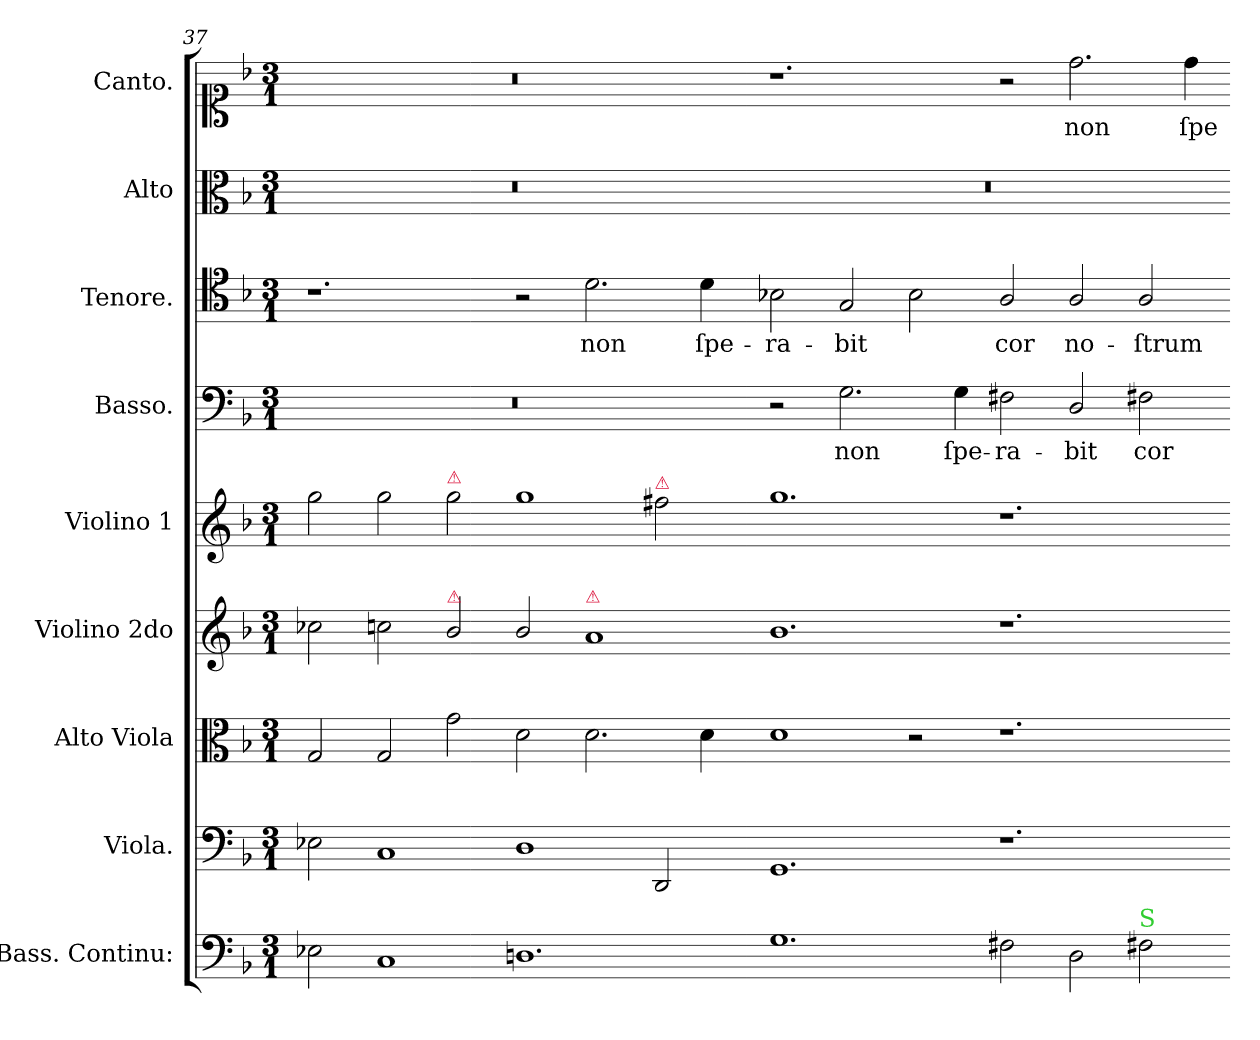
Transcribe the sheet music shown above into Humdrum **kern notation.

**kern	**kern	**kern	**kern	**kern	**kern	**text	**kern	**text	**kern	**kern	**text
*part9	*part8	*part7	*part6	*part5	*part4	*part4	*part3	*part3	*part2	*part1	*part1
*staff9	*staff8	*staff7	*staff6	*staff5	*staff4	*staff4	*staff3	*staff3	*staff2	*staff1	*staff1
*I"Bass. Continu:	*I"Viola.	*I"Alto Viola	*I"Violino 2do	*I"Violino 1	*I"Basso.	*	*I"Tenore.	*	*I"Alto	*I"Canto.	*
*	*I'vla	*I'a-vla	*I'vl2	*I'vl1	*I'B	*	*I'T	*	*I'A	*	*
*clefF4	*clefF4	*clefC3	*clefG2	*clefG2	*clefF4	*	*clefC4	*	*clefC3	*clefC1	*
*k[b-]	*k[b-]	*k[b-]	*k[b-]	*k[b-]	*k[b-]	*	*k[b-]	*	*k[b-]	*k[b-]	*
*M3/1	*M3/1	*M3/1	*M3/1	*M3/1	*M3/1	*	*M3/1	*	*M3/1	*M3/1	*
=37	=37	=37	=37	=37	=37	=37	=37	=37	=37	=37	=37
2E-X\	2E-X\	2G/	2cc-X\	2gg\	1%3r	.	1.r	.	1%3r	1%3r	.
1C	1C	2G/	2ccn\	2gg\	.	.	.	.	.	.	.
!	!	!	!	!LO:TX:a:color=crimson:t=⚠	!	!	!	!	!	!	!
!	!	!	!LO:TX:a:color=crimson:t=⚠	!	!	!	!	!	!	!	!
.	.	2g\	2b-/	2gg\	.	.	.	.	.	.	.
1.Dn	1D	2d\	2b-/	1gg	.	.	2r	.	.	.	.
!	!	!	!LO:TX:a:color=crimson:t=⚠	!	!	!	!	!	!	!	!
.	.	2.d\	1a	.	.	.	2.d\	non	.	.	.
!	!	!	!	!LO:TX:a:color=crimson:t=⚠	!	!	!	!	!	!	!
.	2DD/	.	.	2ff#X\	.	.	.	.	.	.	.
.	.	4d\	.	.	.	.	4d\	ſpe-	.	.	.
=38-	=38-	=38-	=38-	=38-	=38-	=38-	=38-	=38-	=38-	=38-	=38-
1.G	1.GG	1d	1.b-	1.gg	2r	.	2B-X\	-ra-	1%3r	1.r	.
.	.	.	.	.	2.G\	non	2G/	-bit	.	.	.
.	.	2r	.	.	.	.	2B-\	.	.	.	.
.	.	.	.	.	4G\	ſpe-	.	.	.	.	.
2F#X\	1.r	1.r	1.r	1.r	2F#X\	-ra-	2A/	cor	.	2r	.
2D\	.	.	.	.	2D/	-bit	2A/	no-	.	2.dd\	non
!LO:TX:a:color=limegreen:t=S	!	!	!	!	!	!	!	!	!	!	!
2F#X\	.	.	.	.	2F#X\	cor	2A/	-ſtrum	.	.	.
.	.	.	.	.	.	.	.	.	.	4dd\	ſpe-
=-	=-	=-	=-	=-	=-	=-	=-	=-	=-	=-	=-
*-	*-	*-	*-	*-	*-	*-	*-	*-	*-	*-	*-
